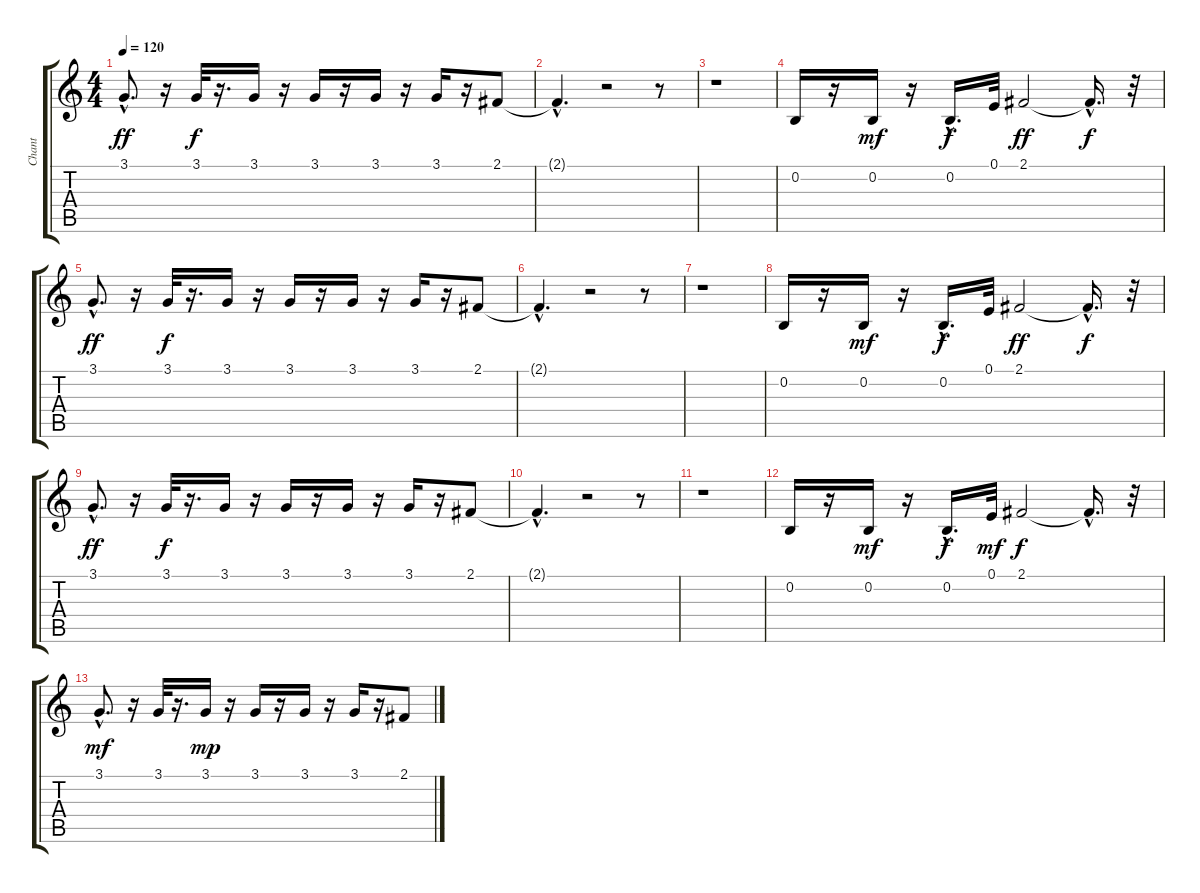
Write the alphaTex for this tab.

\track ("Chant" "Chant") {instrument harmonica}
\staff {score tabs}
\tuning (E4 B3 G3 D3 A2 E2) {hide}
\ts (4 4)
\tempo 120
\clef g2
\ks c
3.1{hac}.8{d dy ff} r.16 3.1.32{dy f} r.16{d} 3.1.16 r.16 3.1.16 r.16 3.1.16 r.16 3.1.16 r.16 2.1.8 |
2.1{hac t}.4{d} r.2 r.8 |
r.1 |
0.2.16 r.16 0.2.16{dy mf} r.16 0.2{hac}.16{d dy f} 0.1.32 2.1.2{dy ff} 2.1{hac t}.16{d dy f} r.32 |
3.1{hac}.8{d dy ff} r.16 3.1.32{dy f} r.16{d} 3.1.16 r.16 3.1.16 r.16 3.1.16 r.16 3.1.16 r.16 2.1.8 |
2.1{hac t}.4{d} r.2 r.8 |
r.1 |
0.2.16 r.16 0.2.16{dy mf} r.16 0.2{hac}.16{d dy f} 0.1.32 2.1.2{dy ff} 2.1{hac t}.16{d dy f} r.32 |
3.1{hac}.8{d dy ff} r.16 3.1.32{dy f} r.16{d} 3.1.16 r.16 3.1.16 r.16 3.1.16 r.16 3.1.16 r.16 2.1.8 |
2.1{hac t}.4{d} r.2 r.8 |
r.1 |
0.2.16{volume 2} r.16 0.2.16{dy mf} r.16 0.2{hac}.16{d dy f} 0.1.32{dy mf} 2.1.2{dy f} 2.1{hac t}.16{d} r.32 |
3.1{hac}.8{d dy mf} r.16 3.1.32 r.16{d} 3.1.16{dy mp} r.16 3.1.16 r.16 3.1.16 r.16 3.1.16 r.16 2.1.8
